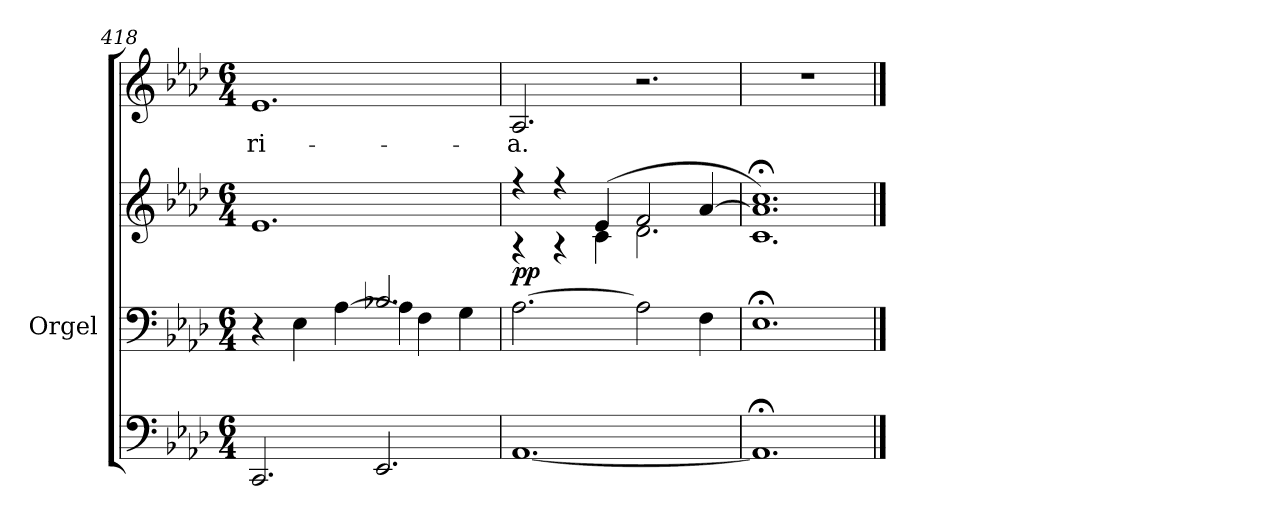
**kern	**kern	**kern	**dynam	**kern	**text
*part3	*part2	*part2	*part2	*part1	*part1
*staff4	*staff3	*staff2	*staff2/3	*staff1	*staff1
*	*I"Orgel	*	*	*	*
*	*I'Org.	*	*	*	*
*clefF4	*clefF4	*clefG2	*	*clefG2	*
*k[b-e-a-d-]	*k[b-e-a-d-]	*k[b-e-a-d-]	*	*k[b-e-a-d-]	*
*A-:	*A-:	*A-:	*	*A-:	*
*M6/4	*M6/4	*M6/4	*	*M6/4	*
=418	=418	=418	=418	=418	=418
*	*^	*	*	*	*
!	!	!	!	!	!	!LO:LY:b
2.CC/	2.ryy	4r	1.e-	.	1.e-	-ri-
.	.	4E-\	.	.	.	.
.	.	[<4A-\	.	.	.	.
2.EE-/	2.B-X/	4A-\]	.	.	.	.
.	.	4F\	.	.	.	.
.	.	4G\	.	.	.	.
=419	=419	=419	=419	=419	=419	=419
*	*	*	*^	*	*	*
!	!	!	!	!	!LO:DY:b	!	!LO:LY:b
*	*v	*v	*	*	*	*	*
[1.AA-	[2.A-\	4r	4r	pp	2.A-/	-a.
.	.	4r	4r	.	.	.
.	.	(4e-/	4c\	.	.	.
.	2A-\]	2f/	2.d-\	.	2.r	.
.	4F\	[<4a-/	.	.	.	.
=420	=420	=420	=420	=420	=420	=420
1.AA-;]	1.E-;<	1.a-];< 1.cc;<)	1.c	.	1.r	.
*	*	*v	*v	*	*	*
==	==	==	==	==	==
*-	*-	*-	*-	*-	*-
